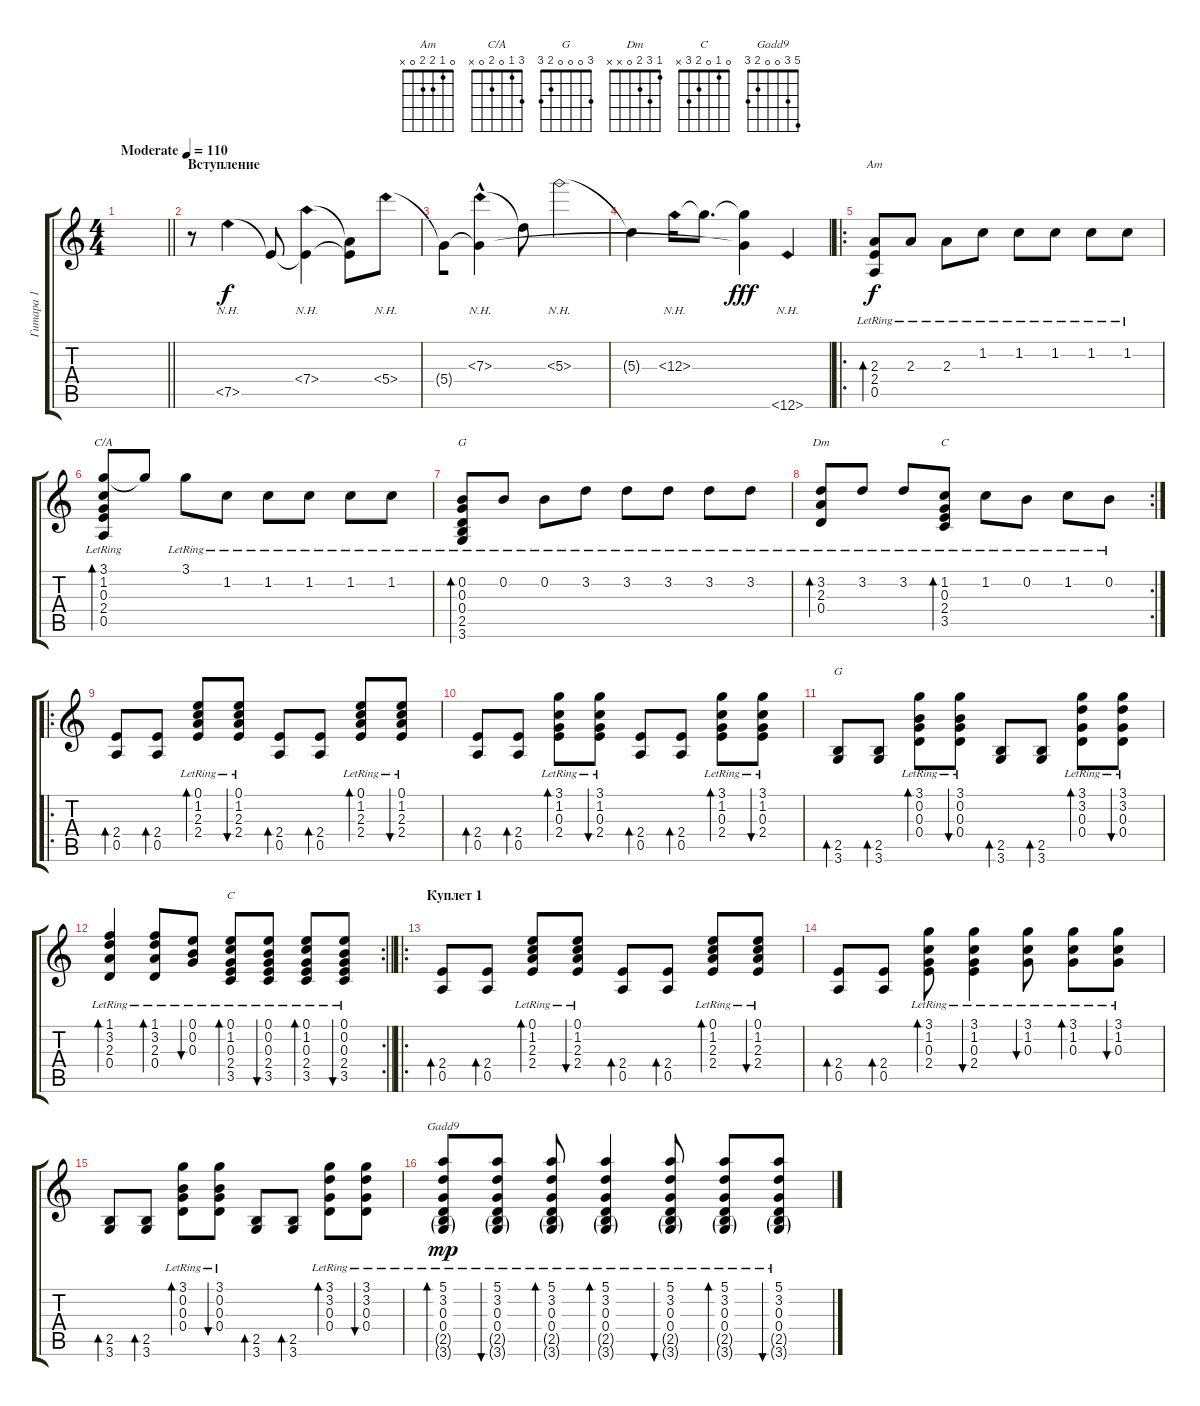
\track ("Гитара 1" "Гитара 1") {instrument acousticguitarsteel}
\staff {score tabs}
\tuning (E4 B3 G3 D3 A2 E2) {hide}
\chord ("Am" 0 1 2 2 0 x)
\chord ("C/A" 3 1 0 2 0 x)
\chord ("G" x 0 0 0 2 3)
\chord ("Dm" 1 3 2 0 x x)
\chord ("C" x 1 0 2 3 x)
\chord ("G" 3 0 0 0 2 3)
\chord ("C" 0 1 0 2 3 x)
\chord ("Gadd9" 5 3 0 0 2 3)
\ts (4 4)
\tempo (110 "Moderate")
\clef g2
\barLineRight lightlight
\ks c
|
\section ("" "Вступление")
r.8 7.5{nh}.4{volume 6} 7.5{t}.8 (7.4{nh} 7.5{t}).4 (7.4{t} 7.5{t}).8 5.4{nh}.8 |
5.4{t}.8{beam merge} (7.3{nh hac} 5.4{t}).4 7.3{t}.8 5.3{nh}.2 |
5.3{t}.4 12.3{nh}.16{dy f} 12.3{t}.8{d} (12.3{t} 5.4{t}).4{dy fff} 12.6{nh}.4 |
\ro
(2.3{lr} 2.4{lr} 0.5{lr}).8{bd 480 ch "Am" dy f volume 8} 2.3{lr}.8 2.3{lr}.8 1.2{lr}.8 1.2{lr}.8 1.2{lr}.8 1.2{lr}.8 1.2{lr}.8 |
(3.1{lr} 1.2{lr} 0.3{lr} 2.4{lr} 0.5{lr}).8{bd 480 ch "C/A"} 3.1{t}.8 3.1{lr}.8 1.2{lr}.8 1.2{lr}.8 1.2{lr}.8 1.2{lr}.8 1.2{lr}.8 |
(0.2{lr} 0.3{lr} 0.4{lr} 2.5{lr} 3.6{lr}).8{bd 60 ch "G"} 0.2{lr}.8 0.2{lr}.8 3.2{lr}.8 3.2{lr}.8 3.2{lr}.8 3.2{lr}.8 3.2{lr}.8 |
\rc 2
(3.2{lr} 2.3{lr} 0.4{lr}).8{bd 60 ch "Dm"} 3.2{lr}.8 3.2{lr}.8 (1.2{lr} 0.3{lr} 2.4{lr} 3.5{lr}).8{bd 60 ch "C"} 1.2{lr}.8 0.2{lr}.8 1.2{lr}.8 0.2{lr}.8 |
\ro
(2.4 0.5).8{bd 30} (2.4 0.5).8{bd 30} (0.1{lr} 1.2{lr} 2.3{lr} 2.4{lr}).8{bd 30} (0.1{lr} 1.2{lr} 2.3{lr} 2.4{lr}).8{bu 30} (2.4 0.5).8{bd 30} (2.4 0.5).8{bd 30} (0.1{lr} 1.2{lr} 2.3{lr} 2.4{lr}).8{bd 30} (0.1{lr} 1.2{lr} 2.3{lr} 2.4{lr}).8{bu 30} |
(2.4 0.5).8{bd 30} (2.4 0.5).8{bd 30} (3.1{lr} 1.2{lr} 0.3{lr} 2.4{lr}).8{bd 30} (3.1{lr} 1.2{lr} 0.3{lr} 2.4{lr}).8{bu 30} (2.4 0.5).8{bd 30} (2.4 0.5).8{bd 30} (3.1{lr} 1.2{lr} 0.3{lr} 2.4{lr}).8{bd 30} (3.1{lr} 1.2{lr} 0.3{lr} 2.4{lr}).8{bu 30} |
(2.5 3.6).8{bd 30 ch "G"} (2.5 3.6).8{bd 30} (3.1{lr} 0.2{lr} 0.3{lr} 0.4{lr}).8{bd 30} (3.1{lr} 0.2{lr} 0.3{lr} 0.4{lr}).8{bu 30} (2.5 3.6).8{bd 30} (2.5 3.6).8{bd 30} (3.1{lr} 3.2{lr} 0.3{lr} 0.4{lr}).8{bd 30} (3.1{lr} 3.2{lr} 0.3{lr} 0.4{lr}).8{bu 30} |
\rc 2
\barLineRight lightlight
(1.1{lr} 3.2{lr} 2.3{lr} 0.4{lr}).4{bd 30} (1.1{lr} 3.2{lr} 2.3{lr} 0.4{lr}).8{bd 30} (0.1{lr} 0.2{lr} 0.3{lr}).8{bu 30} (0.1{lr} 1.2{lr} 0.3{lr} 2.4{lr} 3.5{lr}).8{bd 30 ch "C"} (0.1{lr} 0.2{lr} 0.3{lr} 2.4{lr} 3.5{lr}).8{bu 30} (0.1{lr} 1.2{lr} 0.3{lr} 2.4{lr} 3.5{lr}).8{bd 30} (0.1{lr} 0.2{lr} 0.3{lr} 2.4{lr} 3.5{lr}).8{bu 30} |
\ro
\section ("" "Куплет 1")
(2.4 0.5).8{bd 30} (2.4 0.5).8{bd 30} (0.1{lr} 1.2{lr} 2.3{lr} 2.4{lr}).8{bd 30} (0.1{lr} 1.2{lr} 2.3{lr} 2.4{lr}).8{bu 30} (2.4 0.5).8{bd 30} (2.4 0.5).8{bd 30} (0.1{lr} 1.2{lr} 2.3{lr} 2.4{lr}).8{bd 30} (0.1{lr} 1.2{lr} 2.3{lr} 2.4{lr}).8{bu 30} |
(2.4 0.5).8{bd 30} (2.4 0.5).8{bd 30} (3.1{lr} 1.2{lr} 0.3{lr} 2.4{lr}).8{bd 30} (3.1{lr} 1.2{lr} 0.3{lr} 2.4{lr}).4{bu 30} (3.1{lr} 1.2{lr} 0.3{lr}).8{bu 30} (3.1{lr} 1.2{lr} 0.3{lr}).8{bd 30} (3.1{lr} 1.2{lr} 0.3{lr}).8{bu 30} |
(2.5 3.6).8{bd 30} (2.5 3.6).8{bd 30} (3.1{lr} 0.2{lr} 0.3{lr} 0.4{lr}).8{bd 30} (3.1{lr} 0.2{lr} 0.3{lr} 0.4{lr}).8{bu 30} (2.5 3.6).8{bd 30} (2.5 3.6).8{bd 30} (3.1{lr} 3.2{lr} 0.3{lr} 0.4{lr}).8{bd 30} (3.1{lr} 3.2{lr} 0.3{lr} 0.4{lr}).8{bu 30} |
(5.1{lr} 3.2{lr} 0.3{lr} 0.4{lr} 2.5{g lr} 3.6{g lr}).8{bd 30 ch "Gadd9" dy mp} (5.1{lr} 3.2{lr} 0.3{lr} 0.4{lr} 2.5{g lr} 3.6{g lr}).8{bu 30} (5.1{lr} 3.2{lr} 0.3{lr} 0.4{lr} 2.5{g lr} 3.6{g lr}).8{bd 30} (5.1{lr} 3.2{lr} 0.3{lr} 0.4{lr} 2.5{g lr} 3.6{g lr}).4{bd 30} (5.1{lr} 3.2{lr} 0.3{lr} 0.4{lr} 2.5{g lr} 3.6{g lr}).8{bu 30} (5.1{lr} 3.2{lr} 0.3{lr} 0.4{lr} 2.5{g lr} 3.6{g lr}).8{bd 30} (5.1{lr} 3.2{lr} 0.3{lr} 0.4{lr} 2.5{g lr} 3.6{g lr}).8{bu 30}
